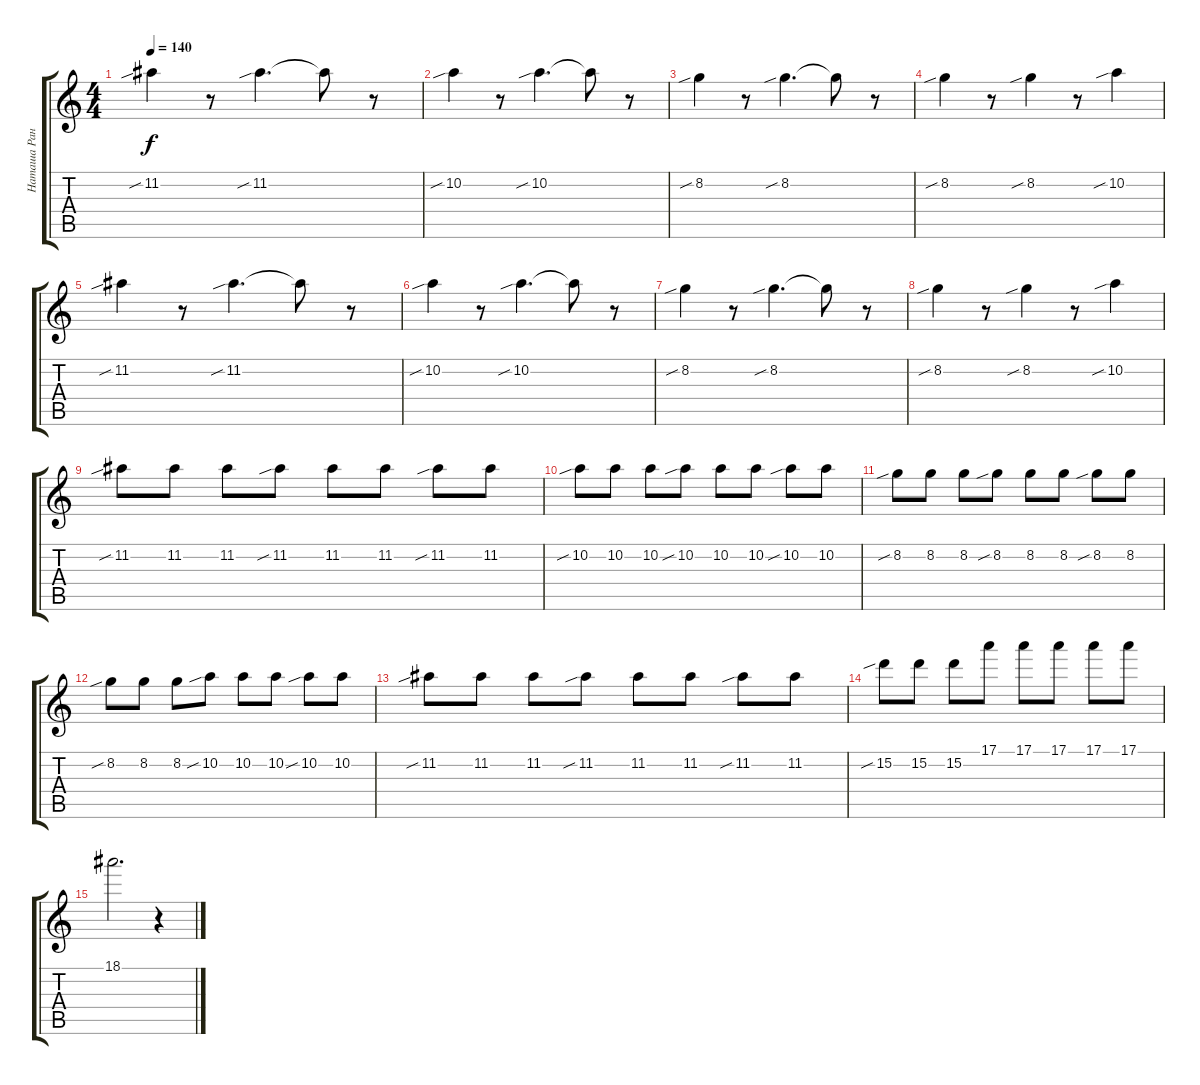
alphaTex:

\track ("Наташа Ранетка" "Наташа Ран") {instrument distortionguitar}
\staff {score tabs}
\tuning (E4 B3 G3 D3 A2 E2) {hide}
\ts (4 4)
\tempo 140
\clef g2
\ks c
11.2{sib}.4{dy f} r.8 11.2{sib}.4{d} 11.2{t}.8 r.8 |
10.2{sib}.4 r.8 10.2{sib}.4{d} 10.2{t}.8 r.8 |
8.2{sib}.4 r.8 8.2{sib}.4{d} 8.2{t}.8 r.8 |
8.2{sib}.4 r.8 8.2{sib}.4 r.8 10.2{sib}.4 |
11.2{sib}.4 r.8 11.2{sib}.4{d} 11.2{t}.8 r.8 |
10.2{sib}.4 r.8 10.2{sib}.4{d} 10.2{t}.8 r.8 |
8.2{sib}.4 r.8 8.2{sib}.4{d} 8.2{t}.8 r.8 |
8.2{sib}.4 r.8 8.2{sib}.4 r.8 10.2{sib}.4 |
11.2{sib}.8 11.2.8 11.2.8 11.2{sib}.8 11.2.8 11.2.8 11.2{sib}.8 11.2.8 |
10.2{sib}.8 10.2.8 10.2.8 10.2{sib}.8 10.2.8 10.2.8 10.2{sib}.8 10.2.8 |
8.2{sib}.8 8.2.8 8.2.8 8.2{sib}.8 8.2.8 8.2.8 8.2{sib}.8 8.2.8 |
8.2{sib}.8 8.2.8 8.2.8 10.2{sib}.8 10.2.8 10.2.8 10.2{sib}.8 10.2.8 |
11.2{sib}.8 11.2.8 11.2.8 11.2{sib}.8 11.2.8 11.2.8 11.2{sib}.8 11.2.8 |
15.2{sib}.8 15.2.8 15.2.8 17.1.8 17.1.8 17.1.8 17.1.8 17.1.8 |
18.1.2{d} r.4
